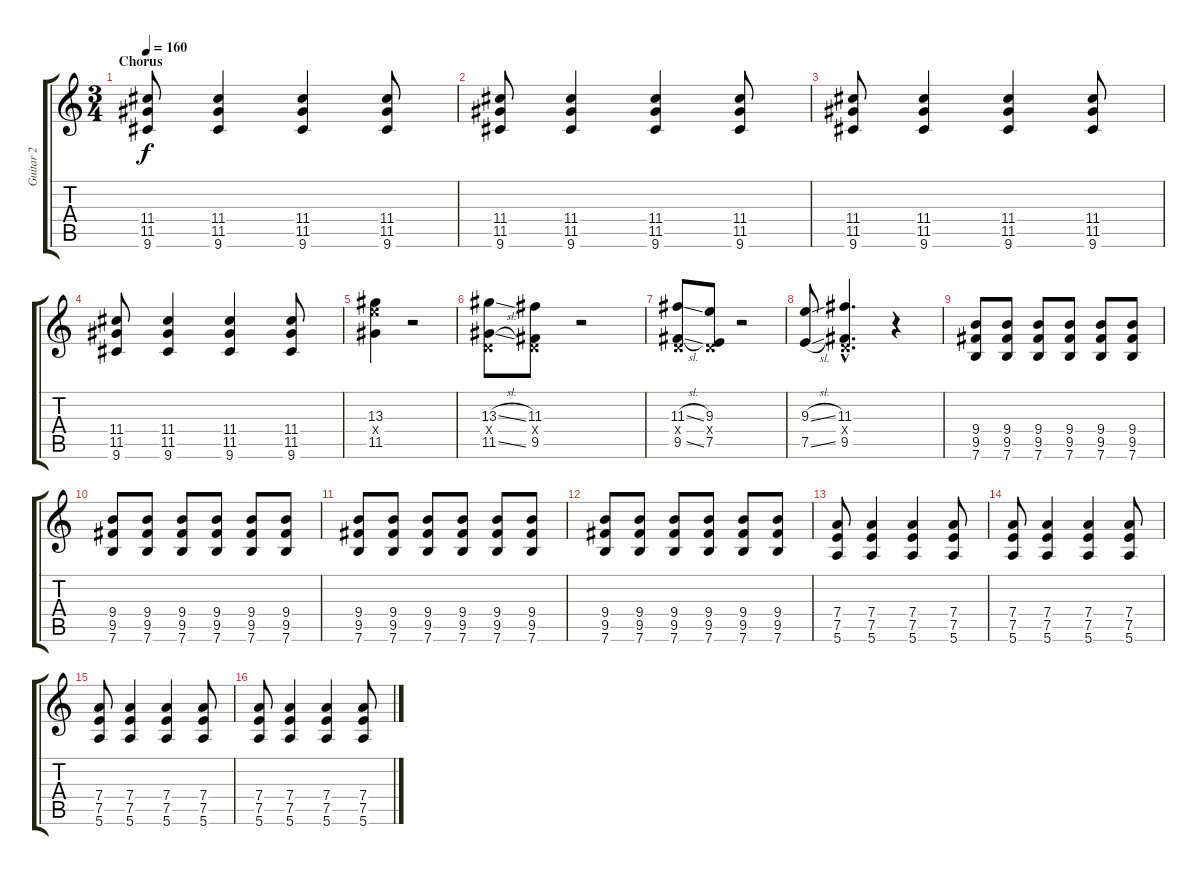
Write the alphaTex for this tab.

\track ("Guitar 2" "Guitar 2") {instrument distortionguitar}
\staff {score tabs}
\tuning (E4 B3 G3 D3 A2 E2) {hide}
\ts (3 4)
\section ("" "Chorus")
\tempo 160
\clef g2
\ks c
(11.4 11.5 9.6).8{dy f volume 13 balance 5} (11.4 11.5 9.6).4 (11.4 11.5 9.6).4 (11.4 11.5 9.6).8 |
(11.4 11.5 9.6).8 (11.4 11.5 9.6).4 (11.4 11.5 9.6).4 (11.4 11.5 9.6).8 |
(11.4 11.5 9.6).8 (11.4 11.5 9.6).4 (11.4 11.5 9.6).4 (11.4 11.5 9.6).8 |
(11.4 11.5 9.6).8 (11.4 11.5 9.6).4 (11.4 11.5 9.6).4 (11.4 11.5 9.6).8 |
(13.3 14.4{x} 11.5).4 r.2 |
(13.3{sl} 0.4{x} 11.5{sl}).8 (11.3 0.4{x} 9.5).8 r.2 |
(11.3{sl} 0.4{x} 9.5{sl}).8 (9.3 0.4{x} 7.5).8 r.2 |
(9.3{sl} 7.5{sl}).8 (11.3{hac} 0.4{hac x} 9.5{hac}).4{d} r.4 |
(9.4 9.5 7.6).8 (9.4 9.5 7.6).8 (9.4 9.5 7.6).8 (9.4 9.5 7.6).8 (9.4 9.5 7.6).8 (9.4 9.5 7.6).8 |
(9.4 9.5 7.6).8 (9.4 9.5 7.6).8 (9.4 9.5 7.6).8 (9.4 9.5 7.6).8 (9.4 9.5 7.6).8 (9.4 9.5 7.6).8 |
(9.4 9.5 7.6).8 (9.4 9.5 7.6).8 (9.4 9.5 7.6).8 (9.4 9.5 7.6).8 (9.4 9.5 7.6).8 (9.4 9.5 7.6).8 |
(9.4 9.5 7.6).8 (9.4 9.5 7.6).8 (9.4 9.5 7.6).8 (9.4 9.5 7.6).8 (9.4 9.5 7.6).8 (9.4 9.5 7.6).8 |
(7.4 7.5 5.6).8 (7.4 7.5 5.6).4 (7.4 7.5 5.6).4 (7.4 7.5 5.6).8 |
(7.4 7.5 5.6).8 (7.4 7.5 5.6).4 (7.4 7.5 5.6).4 (7.4 7.5 5.6).8 |
(7.4 7.5 5.6).8 (7.4 7.5 5.6).4 (7.4 7.5 5.6).4 (7.4 7.5 5.6).8 |
(7.4 7.5 5.6).8 (7.4 7.5 5.6).4 (7.4 7.5 5.6).4 (7.4 7.5 5.6).8
